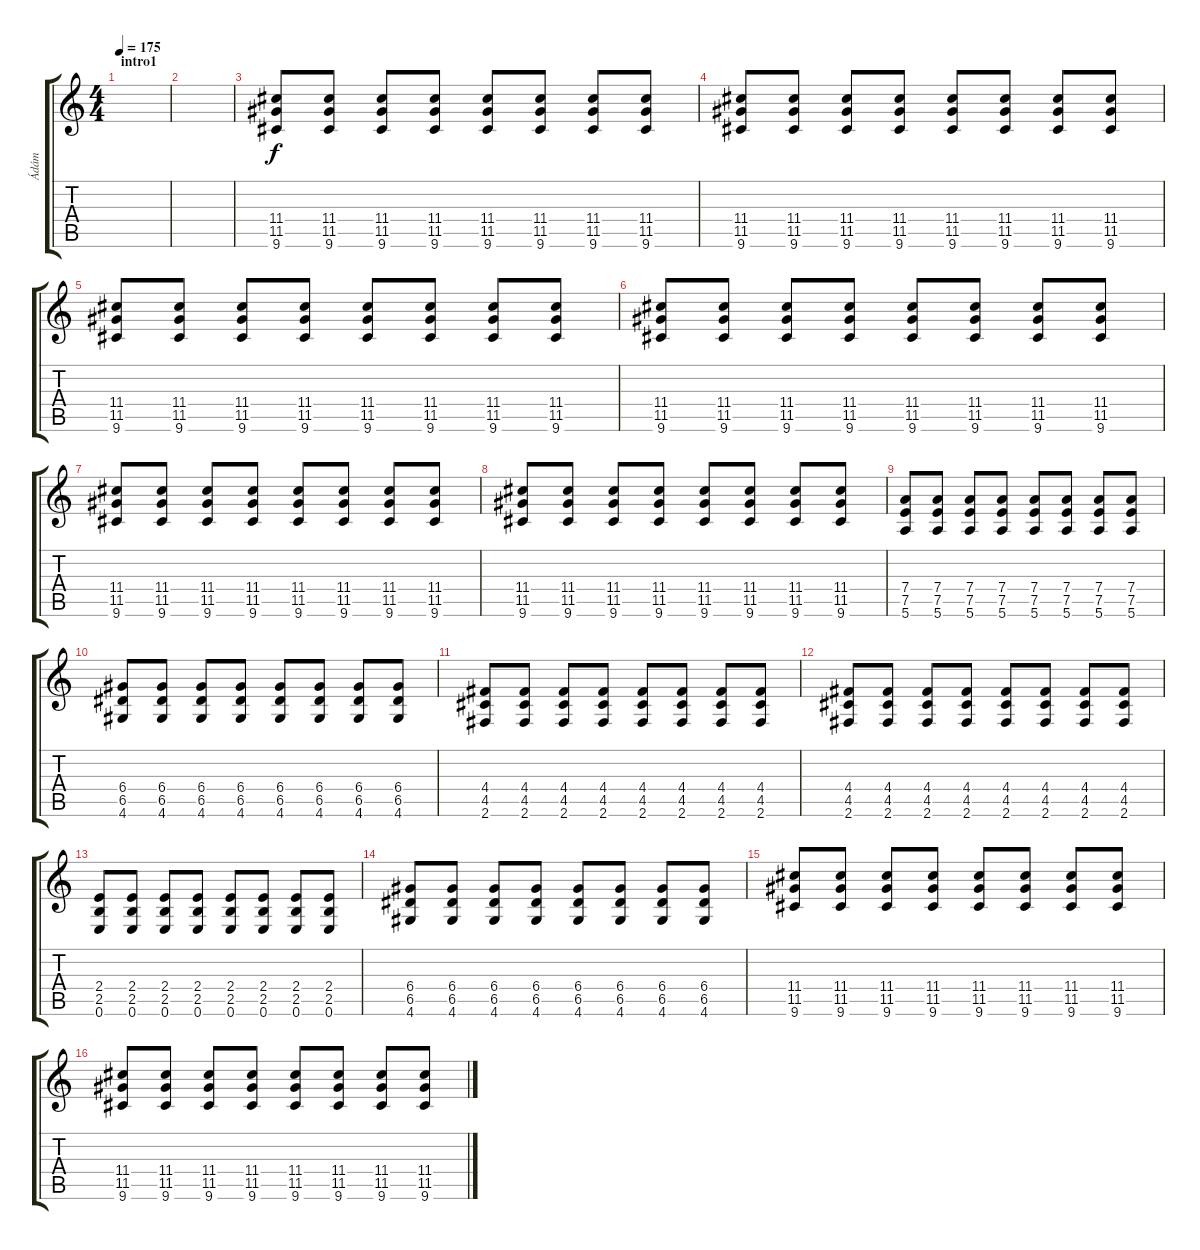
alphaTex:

\track ("Ádám" "Ádám") {instrument distortionguitar}
\staff {score tabs}
\tuning (E4 B3 G3 D3 A2 E2) {hide}
\ts (4 4)
\section ("" "intro1")
\tempo 175
\clef g2
\ks c
|
|
(11.4 11.5 9.6).8 (11.4 11.5 9.6).8 (11.4 11.5 9.6).8 (11.4 11.5 9.6).8 (11.4 11.5 9.6).8 (11.4 11.5 9.6).8 (11.4 11.5 9.6).8 (11.4 11.5 9.6).8 |
(11.4 11.5 9.6).8 (11.4 11.5 9.6).8 (11.4 11.5 9.6).8 (11.4 11.5 9.6).8 (11.4 11.5 9.6).8 (11.4 11.5 9.6).8 (11.4 11.5 9.6).8 (11.4 11.5 9.6).8 |
(11.4 11.5 9.6).8 (11.4 11.5 9.6).8 (11.4 11.5 9.6).8 (11.4 11.5 9.6).8 (11.4 11.5 9.6).8 (11.4 11.5 9.6).8 (11.4 11.5 9.6).8 (11.4 11.5 9.6).8 |
(11.4 11.5 9.6).8 (11.4 11.5 9.6).8 (11.4 11.5 9.6).8 (11.4 11.5 9.6).8 (11.4 11.5 9.6).8 (11.4 11.5 9.6).8 (11.4 11.5 9.6).8 (11.4 11.5 9.6).8 |
(11.4 11.5 9.6).8 (11.4 11.5 9.6).8 (11.4 11.5 9.6).8 (11.4 11.5 9.6).8 (11.4 11.5 9.6).8 (11.4 11.5 9.6).8 (11.4 11.5 9.6).8 (11.4 11.5 9.6).8 |
(11.4 11.5 9.6).8 (11.4 11.5 9.6).8 (11.4 11.5 9.6).8 (11.4 11.5 9.6).8 (11.4 11.5 9.6).8 (11.4 11.5 9.6).8 (11.4 11.5 9.6).8 (11.4 11.5 9.6).8 |
(7.4 7.5 5.6).8 (7.4 7.5 5.6).8 (7.4 7.5 5.6).8 (7.4 7.5 5.6).8 (7.4 7.5 5.6).8 (7.4 7.5 5.6).8 (7.4 7.5 5.6).8 (7.4 7.5 5.6).8 |
(6.4 6.5 4.6).8 (6.4 6.5 4.6).8 (6.4 6.5 4.6).8 (6.4 6.5 4.6).8 (6.4 6.5 4.6).8 (6.4 6.5 4.6).8 (6.4 6.5 4.6).8 (6.4 6.5 4.6).8 |
(4.4 4.5 2.6).8 (4.4 4.5 2.6).8 (4.4 4.5 2.6).8 (4.4 4.5 2.6).8 (4.4 4.5 2.6).8 (4.4 4.5 2.6).8 (4.4 4.5 2.6).8 (4.4 4.5 2.6).8 |
(4.4 4.5 2.6).8 (4.4 4.5 2.6).8 (4.4 4.5 2.6).8 (4.4 4.5 2.6).8 (4.4 4.5 2.6).8 (4.4 4.5 2.6).8 (4.4 4.5 2.6).8 (4.4 4.5 2.6).8 |
(2.4 2.5 0.6).8 (2.4 2.5 0.6).8 (2.4 2.5 0.6).8 (2.4 2.5 0.6).8 (2.4 2.5 0.6).8 (2.4 2.5 0.6).8 (2.4 2.5 0.6).8 (2.4 2.5 0.6).8 |
(6.4 6.5 4.6).8 (6.4 6.5 4.6).8 (6.4 6.5 4.6).8 (6.4 6.5 4.6).8 (6.4 6.5 4.6).8 (6.4 6.5 4.6).8 (6.4 6.5 4.6).8 (6.4 6.5 4.6).8 |
(11.4 11.5 9.6).8 (11.4 11.5 9.6).8 (11.4 11.5 9.6).8 (11.4 11.5 9.6).8 (11.4 11.5 9.6).8 (11.4 11.5 9.6).8 (11.4 11.5 9.6).8 (11.4 11.5 9.6).8 |
(11.4 11.5 9.6).8 (11.4 11.5 9.6).8 (11.4 11.5 9.6).8 (11.4 11.5 9.6).8 (11.4 11.5 9.6).8 (11.4 11.5 9.6).8 (11.4 11.5 9.6).8 (11.4 11.5 9.6).8
